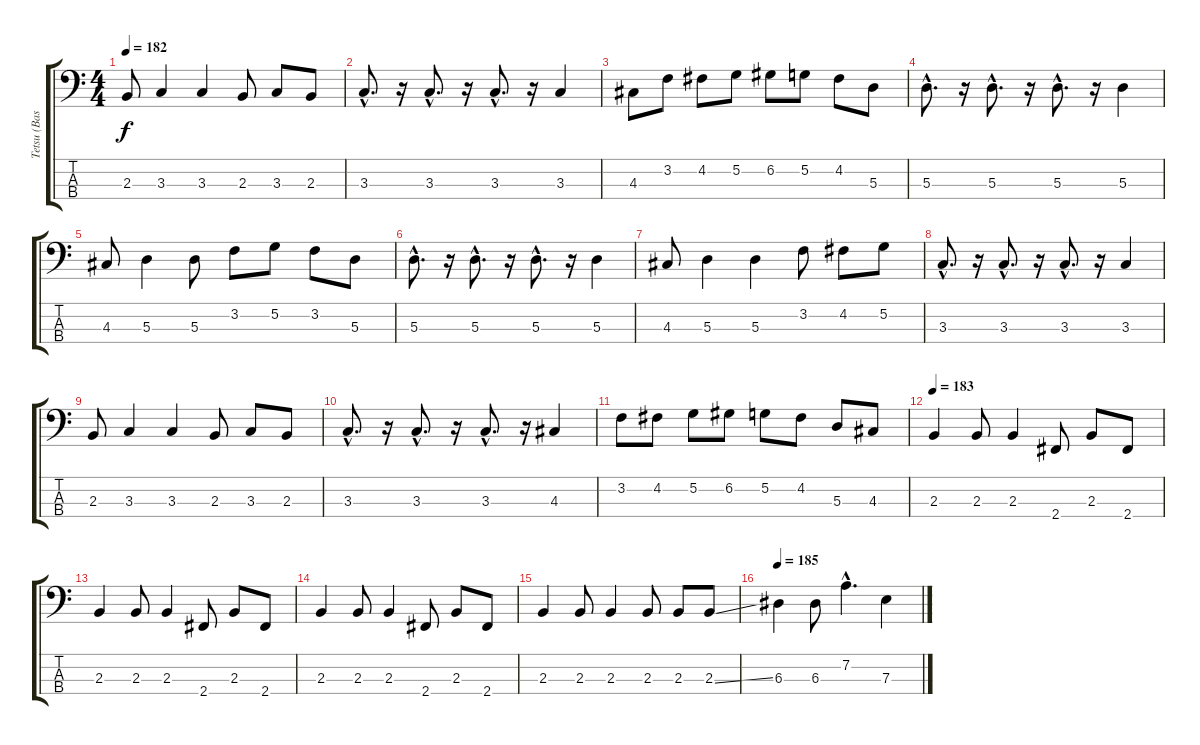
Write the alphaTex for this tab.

\track ("Tetsu (Bass)" "Tetsu (Bas") {instrument electricbasspick}
\staff {score tabs}
\tuning (G2 D2 A1 E1) {hide}
\ts (4 4)
\tempo 182
\clef f4
\ks c
2.3.8{dy f} 3.3.4 3.3.4 2.3.8 3.3.8 2.3.8 |
3.3{hac}.8{d} r.16 3.3{hac}.8{d} r.16 3.3{hac}.8{d} r.16 3.3.4 |
4.3.8 3.2.8 4.2.8 5.2.8 6.2.8 5.2.8 4.2.8 5.3.8 |
5.3{hac}.8{d} r.16 5.3{hac}.8{d} r.16 5.3{hac}.8{d} r.16 5.3.4 |
4.3.8 5.3.4 5.3.8 3.2.8 5.2.8 3.2.8 5.3.8 |
5.3{hac}.8{d} r.16 5.3{hac}.8{d} r.16 5.3{hac}.8{d} r.16 5.3.4 |
4.3.8 5.3.4 5.3.4 3.2.8 4.2.8 5.2.8 |
3.3{hac}.8{d} r.16 3.3{hac}.8{d} r.16 3.3{hac}.8{d} r.16 3.3.4 |
2.3.8 3.3.4 3.3.4 2.3.8 3.3.8 2.3.8 |
3.3{hac}.8{d} r.16 3.3{hac}.8{d} r.16 3.3{hac}.8{d} r.16 4.3.4 |
3.2.8 4.2.8 5.2.8 6.2.8 5.2.8 4.2.8 5.3.8 4.3.8 |
\tempo 183
2.3.4 2.3.8 2.3.4 2.4.8 2.3.8 2.4.8 |
2.3.4 2.3.8 2.3.4 2.4.8 2.3.8 2.4.8 |
2.3.4 2.3.8 2.3.4 2.4.8 2.3.8 2.4.8 |
2.3.4 2.3.8 2.3.4 2.3.8 2.3.8 2.3{ss}.8 |
\tempo 185
6.3.4 6.3.8 7.2{hac}.4{d} 7.3.4
